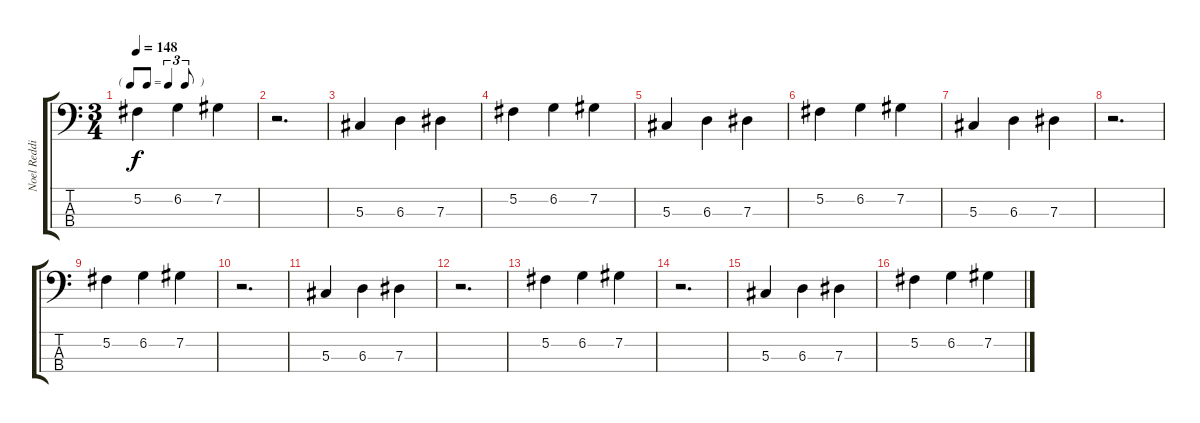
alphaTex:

\track ("Noel Redding" "Noel Reddi") {instrument electricbassfinger}
\staff {score tabs}
\tuning (Gb2 Db2 Ab1 Eb1) {hide}
\ts (3 4)
\tf triplet8th
\tempo 148
\clef f4
\ks c
5.2.4{dy f} 6.2.4 7.2.4 |
r.2{d} |
5.3.4 6.3.4 7.3.4 |
5.2.4 6.2.4 7.2.4 |
5.3.4 6.3.4 7.3.4 |
5.2.4 6.2.4 7.2.4 |
5.3.4 6.3.4 7.3.4 |
r.2{d} |
5.2.4 6.2.4 7.2.4 |
r.2{d} |
5.3.4 6.3.4 7.3.4 |
r.2{d} |
5.2.4 6.2.4 7.2.4 |
r.2{d} |
5.3.4 6.3.4 7.3.4 |
5.2.4 6.2.4 7.2.4
